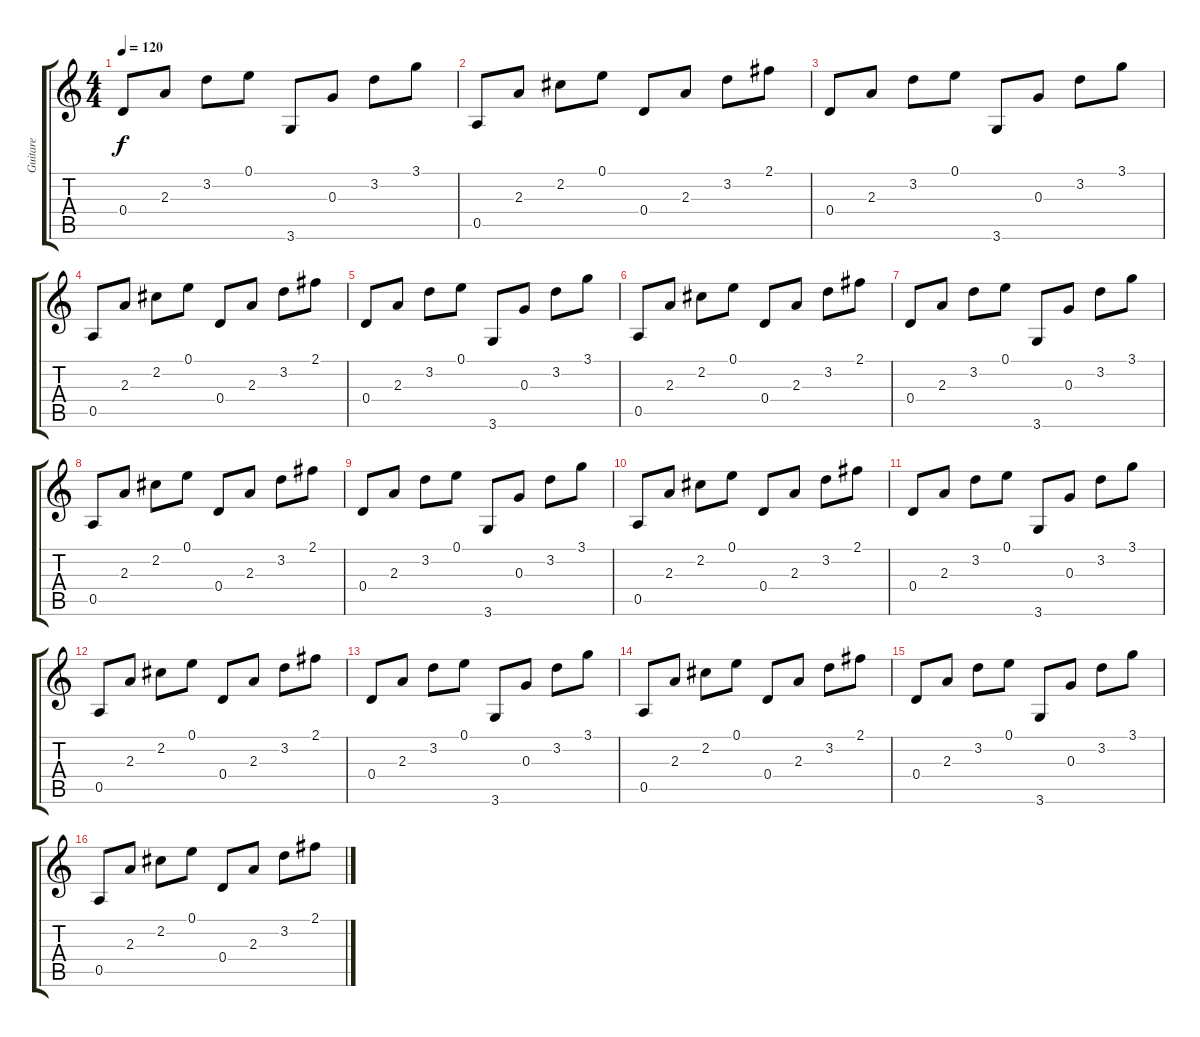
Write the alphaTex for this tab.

\track ("Guitare" "Guitare") {instrument acousticguitarsteel}
\staff {score tabs}
\tuning (E4 B3 G3 D3 A2 E2) {hide}
\ts (4 4)
\tempo 120
\clef g2
\ks c
0.4.8{dy f instrument acousticguitarsteel} 2.3.8 3.2.8 0.1.8 3.6.8 0.3.8 3.2.8 3.1.8 |
0.5.8 2.3.8 2.2.8 0.1.8 0.4.8 2.3.8 3.2.8 2.1.8 |
0.4.8 2.3.8 3.2.8 0.1.8 3.6.8 0.3.8 3.2.8 3.1.8 |
0.5.8 2.3.8 2.2.8 0.1.8 0.4.8 2.3.8 3.2.8 2.1.8 |
0.4.8 2.3.8 3.2.8 0.1.8 3.6.8 0.3.8 3.2.8 3.1.8 |
0.5.8 2.3.8 2.2.8 0.1.8 0.4.8 2.3.8 3.2.8 2.1.8 |
0.4.8 2.3.8 3.2.8 0.1.8 3.6.8 0.3.8 3.2.8 3.1.8 |
0.5.8 2.3.8 2.2.8 0.1.8 0.4.8 2.3.8 3.2.8 2.1.8 |
0.4.8 2.3.8 3.2.8 0.1.8 3.6.8 0.3.8 3.2.8 3.1.8 |
0.5.8 2.3.8 2.2.8 0.1.8 0.4.8 2.3.8 3.2.8 2.1.8 |
0.4.8 2.3.8 3.2.8 0.1.8 3.6.8 0.3.8 3.2.8 3.1.8 |
0.5.8 2.3.8 2.2.8 0.1.8 0.4.8 2.3.8 3.2.8 2.1.8 |
0.4.8 2.3.8 3.2.8 0.1.8 3.6.8 0.3.8 3.2.8 3.1.8 |
0.5.8 2.3.8 2.2.8 0.1.8 0.4.8 2.3.8 3.2.8 2.1.8 |
0.4.8 2.3.8 3.2.8 0.1.8 3.6.8 0.3.8 3.2.8 3.1.8 |
0.5.8 2.3.8 2.2.8 0.1.8 0.4.8 2.3.8 3.2.8 2.1.8
